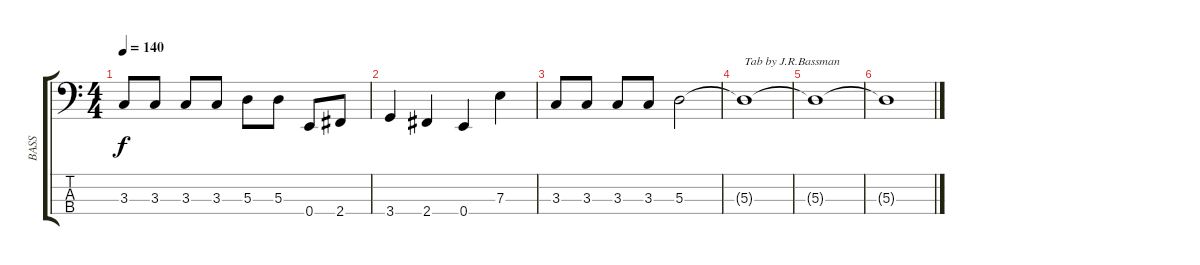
\track ("BASS" "BASS") {instrument electricbassfinger}
\staff {score tabs}
\tuning (G2 D2 A1 E1) {hide}
\ts (4 4)
\tempo 140
\clef f4
\ks c
3.3.8{dy f} 3.3.8 3.3.8 3.3.8 5.3.8 5.3.8 0.4.8 2.4.8 |
3.4.4 2.4.4 0.4.4 7.3.4 |
3.3.8 3.3.8 3.3.8 3.3.8 5.3.2 |
5.3{t}.1{txt "Tab by J.R.Bassman"} |
5.3{t}.1 |
5.3{t}.1
